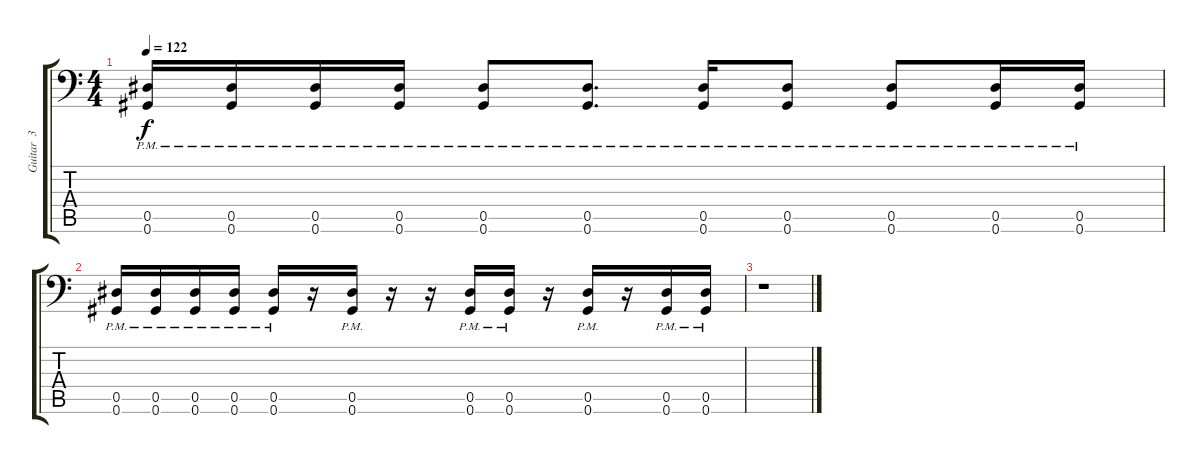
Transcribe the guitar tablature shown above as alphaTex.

\track ("Guitar  3" "Guitar  3") {instrument distortionguitar}
\staff {score tabs}
\tuning (Bb3 F3 Db3 Ab2 Eb2 Ab1) {hide}
\ts (4 4)
\tempo 122
\clef f4
\ks c
(0.5{pm} 0.6{pm}).16{dy f} (0.5{pm} 0.6{pm}).16 (0.5{pm} 0.6{pm}).16 (0.5{pm} 0.6{pm}).16 (0.5{pm} 0.6{pm}).8 (0.5{pm} 0.6{pm}).8{d} (0.5{pm} 0.6{pm}).16 (0.5{pm} 0.6{pm}).8 (0.5{pm} 0.6{pm}).8 (0.5{pm} 0.6{pm}).16 (0.5{pm} 0.6{pm}).16 |
(0.5{pm} 0.6{pm}).16 (0.5{pm} 0.6{pm}).16 (0.5{pm} 0.6{pm}).16 (0.5{pm} 0.6{pm}).16 (0.5{pm} 0.6{pm}).16 r.16 (0.5{pm} 0.6{pm}).16 r.16 r.16 (0.5{pm} 0.6{pm}).16 (0.5{pm} 0.6{pm}).16 r.16 (0.5{pm} 0.6{pm}).16 r.16 (0.5{pm} 0.6{pm}).16 (0.5{pm} 0.6{pm}).16 |
r.1
